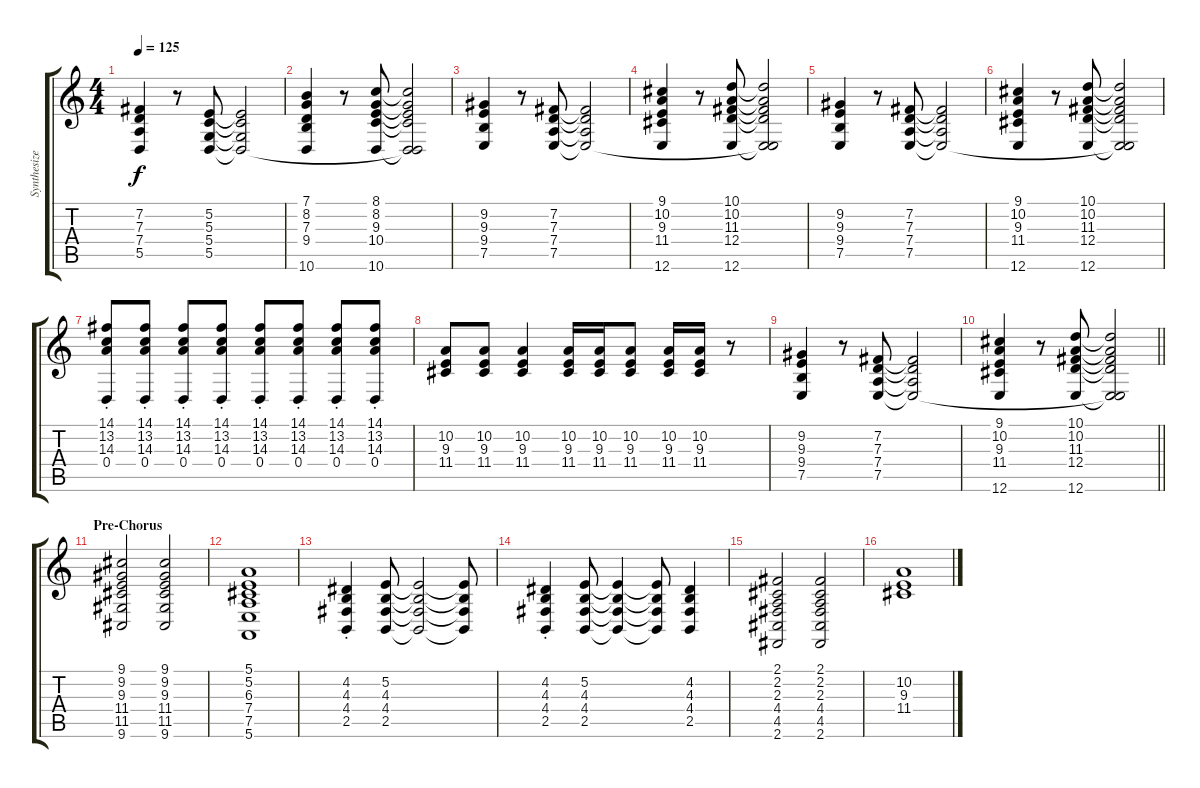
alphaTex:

\track ("Synthesizer" "Synthesize") {instrument lead1square}
\staff {score tabs}
\tuning (E4 B3 G3 D3 A2 E2) {hide}
\ts (4 4)
\tempo 125
\clef g2
\ks c
(7.2 7.3 7.4 5.5).4{dy f} r.8 (5.2 5.3 5.4 5.5).8 (5.2{t} 5.3{t} 5.4{t} 5.5{t}).2 |
(7.1 8.2 7.3 9.4 10.6).4 r.8 (8.1 8.2 9.3 10.4 10.6).8 (8.1{t} 8.2{t} 9.3{t} 10.4{t} 5.5{t} 10.6{t}).2 |
(9.2 9.3 9.4 7.5).4 r.8 (7.2 7.3 7.4 7.5).8 (7.2{t} 7.3{t} 7.4{t} 7.5{t}).2 |
(9.1 10.2 9.3 11.4 12.6).4 r.8 (10.1 10.2 11.3 12.4 12.6).8 (10.1{t} 10.2{t} 11.3{t} 12.4{t} 7.5{t} 12.6{t}).2 |
(9.2 9.3 9.4 7.5).4 r.8 (7.2 7.3 7.4 7.5).8 (7.2{t} 7.3{t} 7.4{t} 7.5{t}).2 |
(9.1 10.2 9.3 11.4 12.6).4 r.8 (10.1 10.2 11.3 12.4 12.6).8 (10.1{t} 10.2{t} 11.3{t} 12.4{t} 7.5{t} 12.6{t}).2 |
(14.1{st} 13.2 14.3 0.4).8 (14.1{st} 13.2 14.3 0.4).8 (14.1{st} 13.2 14.3 0.4).8 (14.1{st} 13.2 14.3 0.4).8 (14.1{st} 13.2 14.3 0.4).8 (14.1{st} 13.2 14.3 0.4).8 (14.1{st} 13.2 14.3 0.4).8 (14.1{st} 13.2 14.3 0.4).8 |
(10.2 9.3 11.4).8 (10.2 9.3 11.4).8 (10.2 9.3 11.4).4 (10.2 9.3 11.4).16 (10.2 9.3 11.4).16 (10.2 9.3 11.4).8 (10.2 9.3 11.4).16 (10.2 9.3 11.4).16 r.8 |
(9.2 9.3 9.4 7.5).4 r.8 (7.2 7.3 7.4 7.5).8 (7.2{t} 7.3{t} 7.4{t} 7.5{t}).2 |
\barLineRight lightlight
(9.1 10.2 9.3 11.4 12.6).4 r.8 (10.1 10.2 11.3 12.4 12.6).8 (10.1{t} 10.2{t} 11.3{t} 12.4{t} 7.5{t} 12.6{t}).2 |
\section ("" "Pre-Chorus")
(9.1 9.2 9.3 11.4 11.5 9.6).2 (9.1 9.2 9.3 11.4 11.5 9.6).2 |
(5.1 5.2 6.3 7.4 7.5 5.6).1 |
(4.2{st} 4.3 4.4 2.5).4 (5.2 4.3 4.4 2.5).8 (5.2{t} 4.3{t} 4.4{t} 2.5{t}).2 (5.2{t} 4.3{t} 4.4{t} 2.5{t}).8 |
(4.2{st} 4.3 4.4 2.5).4 (5.2 4.3 4.4 2.5).8 (5.2{t} 4.3{t} 4.4{t} 2.5{t}).4 (5.2{t} 4.3{t} 4.4{t} 2.5{t}).8 (4.2 4.3 4.4 2.5).4 |
(2.1 2.2 2.3 4.4 4.5 2.6).2 (2.1 2.2 2.3 4.4 4.5 2.6).2 |
(10.2 9.3 11.4).1
